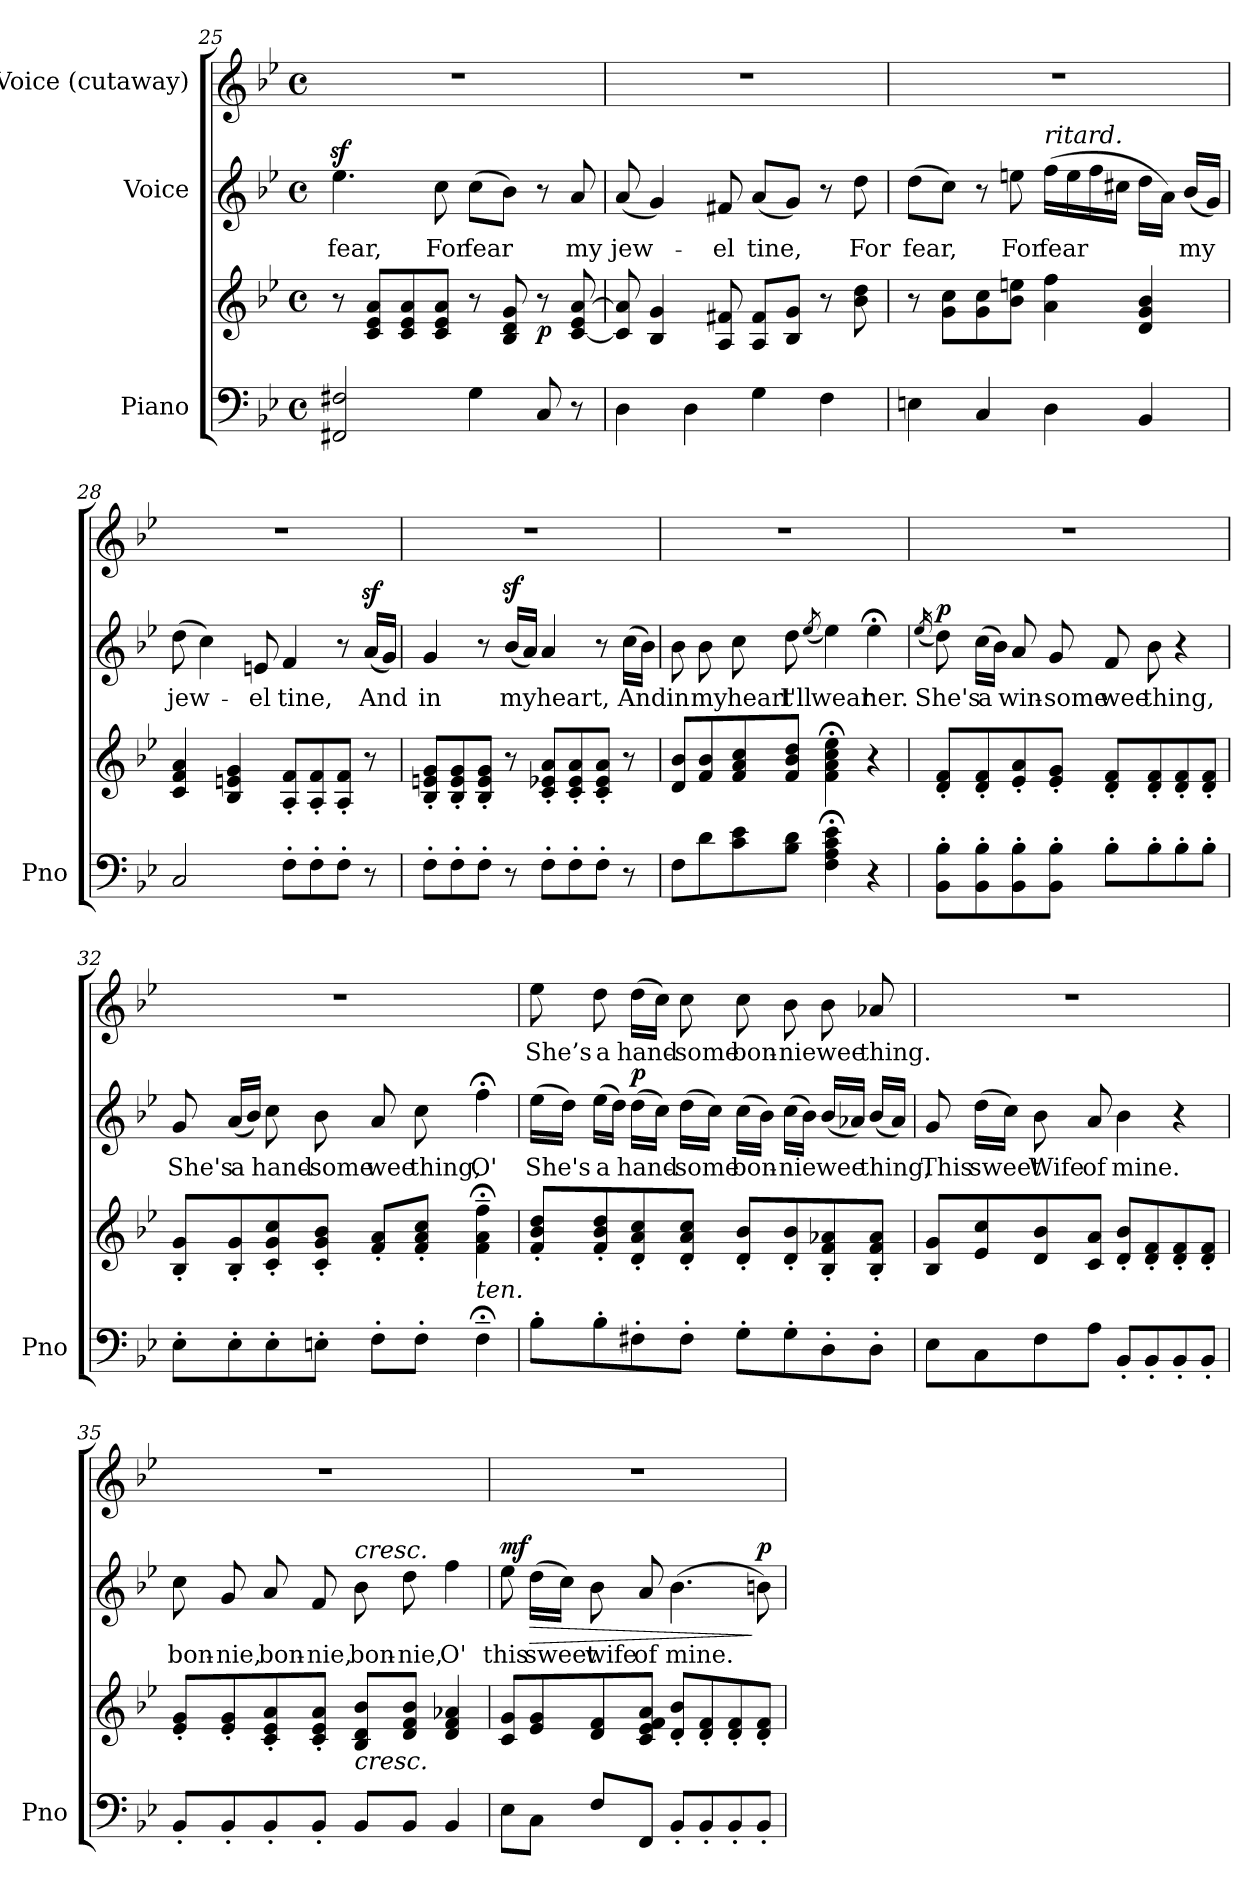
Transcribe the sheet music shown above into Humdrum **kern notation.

**kern	**kern	**dynam	**kern	**text	**dynam	**kern	**text
*part3	*part3	*part3	*part2	*part2	*part2	*part1	*part1
*staff4	*staff3	*staff3/4	*staff2	*staff2	*staff2	*staff1	*staff1
*I"Piano	*	*	*I"Voice	*	*	*I"Voice (cutaway)	*
*I'Pno	*	*	*	*	*	*	*
!!LO:LB:g=z
*clefF4	*clefG2	*	*clefG2	*	*	*clefG2	*
*k[b-e-]	*k[b-e-]	*	*k[b-e-]	*	*	*k[b-e-]	*
*M4/4	*M4/4	*	*M4/4	*	*	*M4/4	*
*met(c)	*met(c)	*	*met(c)	*	*	*met(c)	*
=25	=25	=25	=25	=25	=25	=25	=25
!	!	!	!	!LO:LY:b	!	!	!
2FF#X/ 2F#X/	8r	.	4.ee-z>\	fear,	.	1r	.
.	8c/ 8e-/ 8a/L	.	.	.	.	.	.
.	8c/ 8e-/ 8a/	.	.	.	.	.	.
!	!	!	!	!LO:LY:b	!LO:DY:a	!	!
.	8c/ 8e-/ 8a/J	.	8cc\	For	other-dynamics	.	.
!	!	!	!	!LO:LY:b	!	!	!
4G\	8r	.	(>8cc\L	fear	.	.	.
.	8B-/ 8d/ 8g/	.	8b-\J)	.	.	.	.
!	!	!LO:DY:b	!	!	!	!	!
8C/	8r	p	8r	.	.	.	.
!	!	!	!	!LO:LY:b	!	!	!
8r	[8c/ 8e-/ [8a/	.	8a/	my	.	.	.
=26	=26	=26	=26	=26	=26	=26	=26
!	!	!	!	!LO:LY:b	!	!	!
4D\	8c/] 8a/]	.	(<8a/	jew-	.	1r	.
.	4B-/ 4g/	.	4g/)	.	.	.	.
4D\	.	.	.	.	.	.	.
!	!	!	!	!LO:LY:b	!	!	!
.	8A/ 8f#X/	.	8f#X/	-el	.	.	.
!	!	!	!	!LO:LY:b	!	!	!
4G\	8A/ 8f#/L	.	(<8a/L	tine,	.	.	.
.	8B-/ 8g/J	.	8g/J)	.	.	.	.
4F\	8r	.	8r	.	.	.	.
!	!	!	!	!LO:LY:b	!	!	!
.	8b-\ 8dd\	.	8dd\	For	.	.	.
=27	=27	=27	=27	=27	=27	=27	=27
!	!	!	!	!LO:LY:b	!	!	!
*	*	*	*	*	*	*^	*
*	*	*	*	*	*	*	*^	*
4En\	8r	.	(>8dd\L	fear,	.	1r	2ryy	2..ryy	.
.	8g\ 8cc\L	.	8cc\J)	.	.	.	.	.	.
4C/	8g\ 8cc\	.	8r	.	.	.	.	.	.
!	!	!	!	!LO:LY:b	!	!	!	!	!
.	8b-\ 8een\J	.	8een\	For	.	.	.	.	.
*	*	*	*	*	*	*MM90	*	*	*
!	!	!	!LO:TX:a:i:t=ritard.	!	!	!	!	!	!
!	!	!	!	!LO:LY:b	!	!	!	!	!
4D\	4a\ 4ff\	.	(>16ff\LL	fear	.	.	2ryy	.	.
.	.	.	16ee\	.	.	.	.	.	.
.	.	.	16ff\	.	.	.	.	.	.
.	.	.	16cc#X\JJ	.	.	.	.	.	.
4BB-/	4d/ 4g/ 4b-/	.	16dd\LL	.	.	.	.	.	.
.	.	.	16a\JJ)	.	.	.	.	.	.
*	*	*	*	*	*	*MM120	*	*	*
!	!	!	!	!LO:LY:b	!	!	!	!	!
.	.	.	(<16b-/LL	my	.	.	.	8ryy	.
.	.	.	16g/JJ)	.	.	.	.	.	.
!!LO:LB:g=z
=28	=28	=28	=28	=28	=28	=28	=28	=28	=28
!	!	!	!	!LO:LY:b	!	!	!	!	!
*	*	*	*	*	*	*v	*v	*v	*
2C/	4c/ 4f/ 4a/	.	(>8dd\	jew-	.	1r	.
.	.	.	4cc\)	.	.	.	.
.	4B-/ 4en/ 4g/	.	.	.	.	.	.
!	!	!	!	!LO:LY:b	!	!	!
.	.	.	8en/	-el	.	.	.
!	!	!	!	!LO:LY:b	!	!	!
8F'\L	8A/' 8f/'L	.	4f/	tine,	.	.	.
8F'\	8A/' 8f/'	.	.	.	.	.	.
8F'\J	8A/' 8f/'J	.	8r	.	.	.	.
!	!	!	!	!LO:LY:b	!	!	!
8r	8r	.	(<16az>/LL	And	.	.	.
.	.	.	16g/JJ)	.	.	.	.
=29	=29	=29	=29	=29	=29	=29	=29
!	!	!	!	!LO:LY:b	!	!	!
*	*	*	*	*	*	*^	*
8F'\L	8B-/' 8en/' 8g/'L	.	4g/	in	.	1r	2..ryy	.
8F'\	8B-/' 8e/' 8g/'	.	.	.	.	.	.	.
8F'\J	8B-/' 8e/' 8g/'J	.	8r	.	.	.	.	.
!	!	!	!	!LO:LY:b	!	!	!	!
8r	8r	.	(<16b-z>/LL	my	.	.	.	.
.	.	.	16a/JJ)	.	.	.	.	.
!	!	!	!	!LO:LY:b	!	!	!	!
8F'\L	8c/' 8e-X/' 8a/'L	.	4a/	heart,	.	.	.	.
8F'\	8c/' 8e-/' 8a/'	.	.	.	.	.	.	.
8F'\J	8c/' 8e-/' 8a/'J	.	8r	.	.	.	.	.
*	*	*	*	*	*	*MM90	*	*
!	!	!	!	!LO:LY:b	!	!	!	!
8r	8r	.	(>16cc\LL	And	.	.	8ryy	.
.	.	.	16b-\JJ)	.	.	.	.	.
=30	=30	=30	=30	=30	=30	=30	=30	=30
!	!	!	!	!LO:LY:b	!LO:DY:a	!	!	!
*	*	*	*	*	*	*v	*v	*
8F\L	8d/ 8b-/L	.	8b-\	in	other-dynamics	1r	.
!	!	!	!	!LO:LY:b	!	!	!
8d\	8f/ 8b-/	.	8b-\	my	.	.	.
!	!	!	!	!LO:LY:b	!	!	!
8c\ 8e-\	8f/ 8a/ 8cc/	.	8cc\	heart	.	.	.
!	!	!	!	!LO:LY:b	!	!	!
8B-\ 8d\J	8f/ 8b-/ 8dd/J	.	8dd\	I'll	.	.	.
.	.	.	(<8qee-/	.	.	.	.
!	!	!	!	!LO:LY:b	!	!	!
4F\;< 4A\;< 4c\;< 4e-\;<	4f\;< 4a\;< 4cc\;< 4ee-\;<	.	4ee-\)	wear	.	.	.
!	!	!	!	!LO:LY:b	!	!	!
4r	4r	.	4ee-;<\	her.	.	.	.
!!LO:LB:g=z
=31	=31	=31	=31	=31	=31	=31	=31
*	*	*	*	*	*	*MM120	*
.	.	.	(<16qee-/	.	.	.	.
!	!	!	!	!LO:LY:b	!LO:DY:a	!	!
8BB-\' 8B-\'L	8d/' 8f/'L	.	8dd\)	She's	p	1r	.
!	!	!	!	!LO:LY:b	!	!	!
8BB-\' 8B-\'	8d/' 8f/'	.	(>16cc\LL	a	.	.	.
.	.	.	16b-\JJ)	.	.	.	.
!	!	!	!	!LO:LY:b	!	!	!
8BB-\' 8B-\'	8e-/' 8a/'	.	8a/	win-	.	.	.
!	!	!	!	!LO:LY:b	!	!	!
8BB-\' 8B-\'J	8e-/' 8g/'J	.	8g/	-some	.	.	.
!	!	!	!	!LO:LY:b	!	!	!
8B-'\L	8d/' 8f/'L	.	8f/	wee	.	.	.
!	!	!	!	!LO:LY:b	!	!	!
8B-'\	8d/' 8f/'	.	8b-\	thing,	.	.	.
8B-'\	8d/' 8f/'	.	4r	.	.	.	.
8B-'\J	8d/' 8f/'J	.	.	.	.	.	.
=32	=32	=32	=32	=32	=32	=32	=32
!	!	!	!	!LO:LY:b	!	!	!
8E-'\L	8B-/' 8g/'L	.	8g/	She's	.	1r	.
!	!	!	!	!LO:LY:b	!	!	!
8E-'\	8B-/' 8g/'	.	(<16a/LL	a	.	.	.
.	.	.	16b-/JJ)	.	.	.	.
!	!	!	!	!LO:LY:b	!	!	!
8E-'\	8c/' 8g/' 8cc/'	.	8cc\	hand-	.	.	.
!	!	!	!	!LO:LY:b	!	!	!
8En'\J	8c/' 8g/' 8b-/'J	.	8b-\	-some	.	.	.
!	!	!	!	!LO:LY:b	!	!	!
8F'\L	8f/' 8a/'L	.	8a/	wee	.	.	.
!	!	!	!	!LO:LY:b	!	!	!
8F'\J	8f/' 8a/' 8cc/'J	.	8cc\	thing,	.	.	.
!	!LO:TX:b:i:t=ten.	!	!	!	!	!	!
!	!	!	!	!LO:LY:b	!	!	!
4F;<~\	4f\;<~ 4a\;<~ 4ff\;<~	.	4ff;<\	O'	.	.	.
!!LO:PB:g=z
=33	=33	=33	=33	=33	=33	=33	=33
!	!	!LO:DY:b	!	!LO:LY:b	!	!	!LO:LY:b
!	!	!LO:DY:n=1:b	!	!	!	!	!
8B-'\L	8f/' 8b-/' 8dd/'L	p other-dynamics	(>16ee-\LL	She's	.	8ee-\	She’s
.	.	.	16dd\JJ)	.	.	.	.
!	!	!	!	!LO:LY:b	!	!	!LO:LY:b
8B-'\	8f/' 8b-/' 8dd/'	.	(>16ee-\LL	a	.	8dd\	a
.	.	.	16dd\JJ)	.	.	.	.
!	!	!	!	!LO:LY:b	!LO:DY:a	!	!LO:LY:b
8F#X'\	8d/' 8a/' 8cc/'	.	(>16dd\LL	hand-	p	(>16dd\LL	hand-
.	.	.	16cc\JJ)	.	.	16cc\JJ)	.
!	!	!	!	!LO:LY:b	!	!	!LO:LY:b
8F#'\J	8d/' 8a/' 8cc/'J	.	(>16dd\LL	-some	.	8cc\	-some
.	.	.	16cc\JJ)	.	.	.	.
!	!	!	!	!LO:LY:b	!	!	!LO:LY:b
8G'\L	8d/' 8b-/'L	.	(>16cc\LL	bon-	.	8cc\	bon-
.	.	.	16b-\JJ)	.	.	.	.
!	!	!	!	!LO:LY:b	!	!	!LO:LY:b
8G'\	8d/' 8b-/'	.	(>16cc\LL	-nie	.	8b-\	-nie
.	.	.	16b-\JJ)	.	.	.	.
!	!	!	!	!LO:LY:b	!	!	!LO:LY:b
8D'\	8B-/' 8f/' 8a-X/'	.	(<16b-/LL	wee	.	8b-\	wee
.	.	.	16a-X/JJ)	.	.	.	.
!	!	!	!	!LO:LY:b	!	!	!LO:LY:b
8D'\J	8B-/' 8f/' 8a-/'J	.	(<16b-/LL	thing,	.	8a-X/	thing.
.	.	.	16a-/JJ)	.	.	.	.
=34	=34	=34	=34	=34	=34	=34	=34
!	!	!	!	!LO:LY:b	!	!	!
8E-\L	8B-/ 8g/L	.	8g/	This	.	1r	.
!	!	!	!	!LO:LY:b	!	!	!
8C\	8e-/ 8cc/	.	(>16dd\LL	sweet	.	.	.
.	.	.	16cc\JJ)	.	.	.	.
!	!	!	!	!LO:LY:b	!	!	!
8F\	8d/ 8b-/	.	8b-\	Wife	.	.	.
!	!	!	!	!LO:LY:b	!	!	!
8A\J	8c/ 8a/J	.	8a/	of	.	.	.
!	!	!	!	!LO:LY:b	!	!	!
8BB-'/L	8d/' 8b-/'L	.	4b-\	mine.	.	.	.
8BB-'/	8d/' 8f/'	.	.	.	.	.	.
8BB-'/	8d/' 8f/'	.	4r	.	.	.	.
8BB-'/J	8d/' 8f/'J	.	.	.	.	.	.
!!LO:LB:g=z
=35	=35	=35	=35	=35	=35	=35	=35
!	!	!	!	!LO:LY:b	!	!	!
8BB-'/L	8e-/' 8g/'L	.	8cc\	bon-	.	1r	.
!	!	!	!	!LO:LY:b	!	!	!
8BB-'/	8e-/' 8g/'	.	8g/	-nie,	.	.	.
!	!	!	!	!LO:LY:b	!	!	!
8BB-'/	8c/' 8e-/' 8a/'	.	8a/	bon-	.	.	.
!	!	!	!	!LO:LY:b	!	!	!
8BB-'/J	8c/' 8e-/' 8a/'J	.	8f/	-nie,	.	.	.
!	!	!	!LO:TX:a:i:t=cresc.	!	!	!	!
!	!LO:TX:b:i:t=cresc.	!	!	!	!	!	!
!	!	!	!	!LO:LY:b	!	!	!
8BB-/L	8B-/ 8d/ 8b-/L	.	8b-\	bon-	.	.	.
!	!	!	!	!LO:LY:b	!	!	!
8BB-/J	8d/ 8f/ 8b-/J	.	8dd\	-nie,	.	.	.
!	!	!	!	!LO:LY:b	!	!	!
4BB-/	4d/ 4f/ 4a-X/	.	4ff\	O'	.	.	.
=36	=36	=36	=36	=36	=36	=36	=36
!	!	!	!	!LO:LY:b	!LO:DY:a	!	!
8E-\L	8c/ 8g/L	.	8ee-\	this	mf	1r	.
!	!	!	!	!LO:LY:b	!LO:HP:b	!	!
8C\J	8e-/ 8g/	.	(>16dd\LL	sweet	>	.	.
.	.	.	16cc\JJ)	.	.	.	.
!	!	!	!	!LO:LY:b	!	!	!
8F/L	8d/ 8f/	.	8b-\	wife	.	.	.
!	!	!	!	!LO:LY:b	!	!	!
8FF/J	8c/ 8e-/ 8f/ 8a/J	.	8a/	of	.	.	.
!	!	!	!	!LO:LY:b	!	!	!
8BB-'/L	8d/' 8b-/'L	.	(>4.b-\	mine.	.	.	.
8BB-'/	8d/' 8f/'	.	.	.	.	.	.
8BB-'/	8d/' 8f/'	.	.	.	.	.	.
!	!	!	!	!	!LO:DY:n=1:a	!	!
8BB-'/J	8d/' 8f/'J	.	8bn\)	.	] p	.	.
=	=	=	=	=	=	=	=
*-	*-	*-	*-	*-	*-	*-	*-
